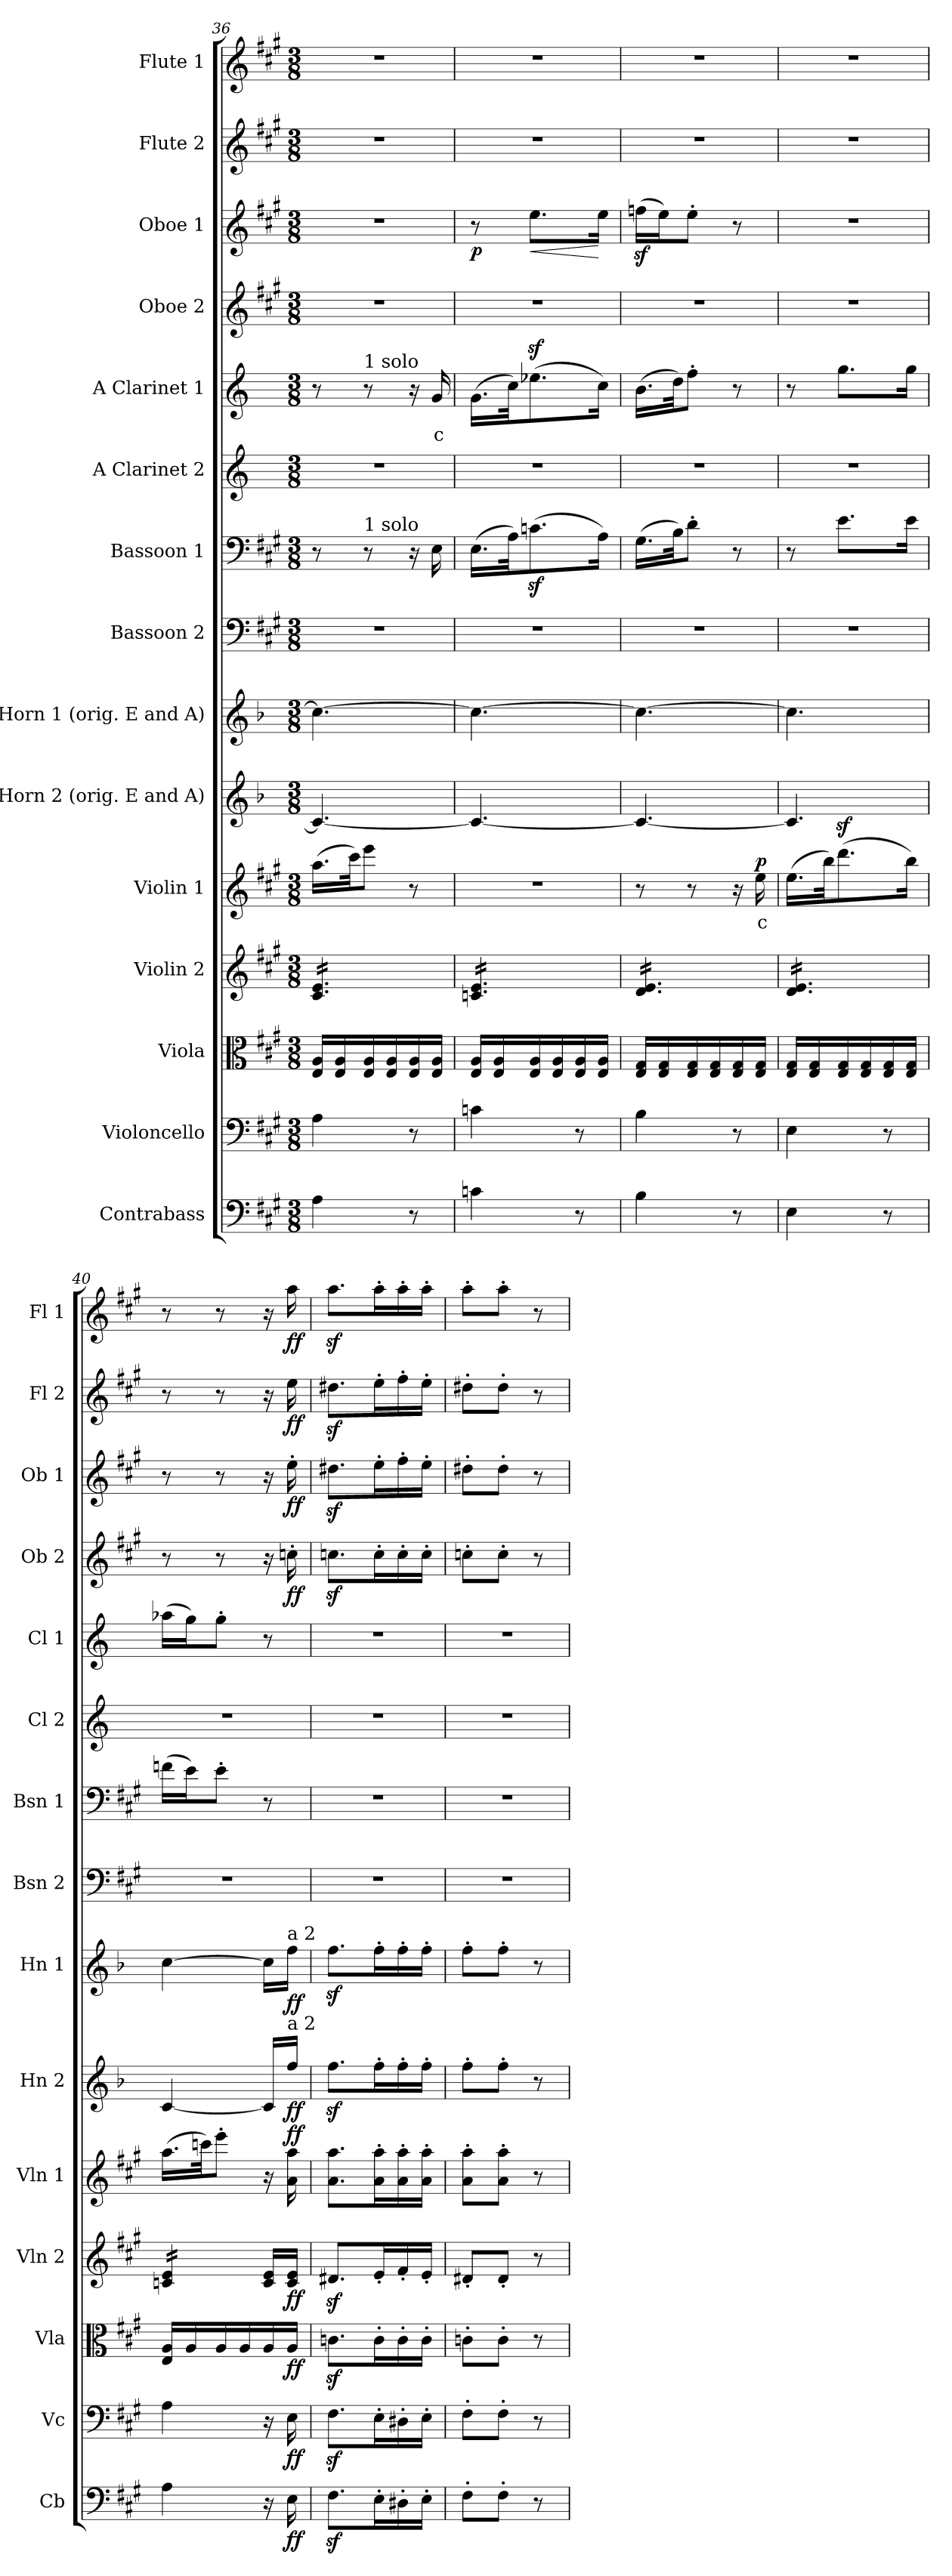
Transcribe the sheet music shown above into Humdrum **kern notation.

**kern	**dynam	**kern	**dynam	**kern	**dynam	**kern	**dynam	**kern	**text	**dynam	**kern	**dynam	**kern	**dynam	**kern	**kern	**kern	**kern	**text	**kern	**dynam	**kern	**dynam	**kern	**dynam	**kern	**dynam
*part15	*part15	*part14	*part14	*part13	*part13	*part12	*part12	*part11	*part11	*part11	*part10	*part10	*part9	*part9	*part8	*part7	*part6	*part5	*part5	*part4	*part4	*part3	*part3	*part2	*part2	*part1	*part1
*staff15	*staff15	*staff14	*staff14	*staff13	*staff13	*staff12	*staff12	*staff11	*staff11	*staff11	*staff10	*staff10	*staff9	*staff9	*staff8	*staff7	*staff6	*staff5	*staff5	*staff4	*staff4	*staff3	*staff3	*staff2	*staff2	*staff1	*staff1
*I"Contrabass	*	*I"Violoncello	*	*I"Viola	*	*I"Violin 2	*	*I"Violin 1	*	*	*I"E Horn 2 (orig. E and A)	*	*I"E Horn 1 (orig. E and A)	*	*I"Bassoon 2	*I"Bassoon 1	*I"A Clarinet 2	*I"A Clarinet 1	*	*I"Oboe 2	*	*I"Oboe 1	*	*I"Flute 2	*	*I"Flute 1	*
*I'Cb	*	*I'Vc	*	*I'Vla	*	*I'Vln 2	*	*I'Vln 1	*	*	*I'Hn 2	*	*I'Hn 1	*	*I'Bsn 2	*I'Bsn 1	*I'Cl 2	*I'Cl 1	*	*I'Ob 2	*	*I'Ob 1	*	*I'Fl 2	*	*I'Fl 1	*
*clefF4	*	*clefF4	*	*clefC3	*	*clefG2	*	*clefG2	*	*	*clefG2	*	*clefG2	*	*clefF4	*clefF4	*clefG2	*clefG2	*	*clefG2	*	*clefG2	*	*clefG2	*	*clefG2	*
*ITrd7c12	*	*	*	*	*	*	*	*	*	*	*ITrd5c8	*	*ITrd5c8	*	*	*	*ITrd2c3	*ITrd2c3	*	*	*	*	*	*	*	*	*
*k[f#c#g#]	*	*k[f#c#g#]	*	*k[f#c#g#]	*	*k[f#c#g#]	*	*k[f#c#g#]	*	*	*k[f#c#g#]	*	*k[f#c#g#]	*	*k[f#c#g#]	*k[f#c#g#]	*k[f#c#g#]	*k[f#c#g#]	*	*k[f#c#g#]	*	*k[f#c#g#]	*	*k[f#c#g#]	*	*k[f#c#g#]	*
*M3/8	*	*M3/8	*	*M3/8	*	*M3/8	*	*M3/8	*	*	*M3/8	*	*M3/8	*	*M3/8	*M3/8	*M3/8	*M3/8	*	*M3/8	*	*M3/8	*	*M3/8	*	*M3/8	*
=36	=36	=36	=36	=36	=36	=36	=36	=36	=36	=36	=36	=36	=36	=36	=36	=36	=36	=36	=36	=36	=36	=36	=36	=36	=36	=36	=36
*	*	*	*	*	*	*tremolo	*	*	*	*	*	*	*	*	*	*	*	*	*	*	*	*	*	*	*	*	*
4AA\	.	4A\	.	16E/ 16A/LL	.	16c#/ 16e/LL	.	(16.aa\LL	.	.	4.E/_	.	4.e\_	.	4.r	8r	4.r	8r	.	4.r	.	4.r	.	4.r	.	4.r	.
.	.	.	.	16E/ 16A/	.	16c#/ 16e/	.	.	.	.	.	.	.	.	.	.	.	.	.	.	.	.	.	.	.	.	.
.	.	.	.	.	.	.	.	32ccc#\JK)	.	.	.	.	.	.	.	.	.	.	.	.	.	.	.	.	.	.	.
!	!	!	!	!	!	!	!	!	!	!	!	!	!	!	!	!	!	!LO:TX:a:t=1 solo	!	!	!	!	!	!	!	!	!
!	!	!	!	!	!	!	!	!	!	!	!	!	!	!	!	!LO:TX:a:t=1 solo	!	!	!	!	!	!	!	!	!	!	!
.	.	.	.	16E/ 16A/	.	16c#/ 16e/	.	8eee\J	.	.	.	.	.	.	.	8r	.	8r	.	.	.	.	.	.	.	.	.
.	.	.	.	16E/ 16A/	.	16c#/ 16e/	.	.	.	.	.	.	.	.	.	.	.	.	.	.	.	.	.	.	.	.	.
8r	.	8r	.	16E/ 16A/	.	16c#/ 16e/	.	8r	.	.	.	.	.	.	.	16r	.	16r	.	.	.	.	.	.	.	.	.
!	!	!	!	!	!	!	!	!	!	!	!	!	!	!	!	!	!	!	!LO:LY:b:color=#FF0000	!	!	!	!	!	!	!	!
.	.	.	.	16E/ 16A/JJ	.	16c#/ 16e/JJ	.	.	.	.	.	.	.	.	.	16E\	.	16e/	c	.	.	.	.	.	.	.	.
=37	=37	=37	=37	=37	=37	=37	=37	=37	=37	=37	=37	=37	=37	=37	=37	=37	=37	=37	=37	=37	=37	=37	=37	=37	=37	=37	=37
!	!	!	!	!	!	!	!	!	!	!	!	!	!	!	!	!	!	!	!	!	!	!	!LO:DY:b	!	!	!	!
4Cn\	.	4cn\	.	16E/ 16A/LL	.	16cn/ 16e/LL	.	4.r	.	.	4.E/_	.	4.e\_	.	4.r	(16.E\LL	4.r	(16.e\LL	.	4.r	.	8r	p	4.r	.	4.r	.
.	.	.	.	16E/ 16A/	.	16cn/ 16e/	.	.	.	.	.	.	.	.	.	.	.	.	.	.	.	.	.	.	.	.	.
.	.	.	.	.	.	.	.	.	.	.	.	.	.	.	.	32A\JK)	.	32a\JK)	.	.	.	.	.	.	.	.	.
!	!	!	!	!	!	!	!	!	!	!	!	!	!	!	!	!	!	!	!	!	!	!	!LO:HP:b	!	!	!	!
.	.	.	.	16E/ 16A/	.	16cn/ 16e/	.	.	.	.	.	.	.	.	.	(8.cnz<\	.	(8.ccnz<\	.	.	.	8.ee\L	<	.	.	.	.
.	.	.	.	16E/ 16A/	.	16cn/ 16e/	.	.	.	.	.	.	.	.	.	.	.	.	.	.	.	.	.	.	.	.	.
8r	.	8r	.	16E/ 16A/	.	16cn/ 16e/	.	.	.	.	.	.	.	.	.	.	.	.	.	.	.	.	.	.	.	.	.
.	.	.	.	16E/ 16A/JJ	.	16cn/ 16e/JJ	.	.	.	.	.	.	.	.	.	16A\Jk)	.	16a\Jk)	.	.	.	16ee\Jk	[	.	.	.	.
=38	=38	=38	=38	=38	=38	=38	=38	=38	=38	=38	=38	=38	=38	=38	=38	=38	=38	=38	=38	=38	=38	=38	=38	=38	=38	=38	=38
4BB\	.	4B\	.	16E/ 16G#/LL	.	16d/ 16e/LL	.	8r	.	.	4.E/_	.	4.e\_	.	4.r	(16.G#\LL	4.r	(16.g#\LL	.	4.r	.	(16ffnz<\LL	.	4.r	.	4.r	.
.	.	.	.	16E/ 16G#/	.	16d/ 16e/	.	.	.	.	.	.	.	.	.	.	.	.	.	.	.	16ee\J)	.	.	.	.	.
.	.	.	.	.	.	.	.	.	.	.	.	.	.	.	.	32B\JK)	.	32b\JK)	.	.	.	.	.	.	.	.	.
.	.	.	.	16E/ 16G#/	.	16d/ 16e/	.	8r	.	.	.	.	.	.	.	8d'\J	.	8dd'\J	.	.	.	8ee'\J	.	.	.	.	.
.	.	.	.	16E/ 16G#/	.	16d/ 16e/	.	.	.	.	.	.	.	.	.	.	.	.	.	.	.	.	.	.	.	.	.
8r	.	8r	.	16E/ 16G#/	.	16d/ 16e/	.	16r	.	.	.	.	.	.	.	8r	.	8r	.	.	.	8r	.	.	.	.	.
!	!	!	!	!	!	!	!	!	!LO:LY:b:color=#FF0000	!LO:DY:b	!	!	!	!	!	!	!	!	!	!	!	!	!	!	!	!	!
.	.	.	.	16E/ 16G#/JJ	.	16d/ 16e/JJ	.	16ee\	c	p	.	.	.	.	.	.	.	.	.	.	.	.	.	.	.	.	.
=39	=39	=39	=39	=39	=39	=39	=39	=39	=39	=39	=39	=39	=39	=39	=39	=39	=39	=39	=39	=39	=39	=39	=39	=39	=39	=39	=39
4EE\	.	4E\	.	16E/ 16G#/LL	.	16d/ 16e/LL	.	(16.ee\LL	.	.	4.E/]	.	4.e\]	.	4.r	8r	4.r	8r	.	4.r	.	4.r	.	4.r	.	4.r	.
.	.	.	.	16E/ 16G#/	.	16d/ 16e/	.	.	.	.	.	.	.	.	.	.	.	.	.	.	.	.	.	.	.	.	.
.	.	.	.	.	.	.	.	32bb\JK)	.	.	.	.	.	.	.	.	.	.	.	.	.	.	.	.	.	.	.
.	.	.	.	16E/ 16G#/	.	16d/ 16e/	.	(8.dddz<\	.	.	.	.	.	.	.	8.e\L	.	8.ee\L	.	.	.	.	.	.	.	.	.
.	.	.	.	16E/ 16G#/	.	16d/ 16e/	.	.	.	.	.	.	.	.	.	.	.	.	.	.	.	.	.	.	.	.	.
8r	.	8r	.	16E/ 16G#/	.	16d/ 16e/	.	.	.	.	.	.	.	.	.	.	.	.	.	.	.	.	.	.	.	.	.
.	.	.	.	16E/ 16G#/JJ	.	16d/ 16e/JJ	.	16bb\Jk)	.	.	.	.	.	.	.	16e\Jk	.	16ee\Jk	.	.	.	.	.	.	.	.	.
=40	=40	=40	=40	=40	=40	=40	=40	=40	=40	=40	=40	=40	=40	=40	=40	=40	=40	=40	=40	=40	=40	=40	=40	=40	=40	=40	=40
4AA\	.	4A\	.	16E/ 16A/LL	.	16cn/ 16e/LL	.	(16.aa\LL	.	.	[4E/	.	[4e\	.	4.r	(16fn\LL	4.r	(16ffn\LL	.	8r	.	8r	.	8r	.	8r	.
.	.	.	.	16A/	.	16cn/ 16e/	.	.	.	.	.	.	.	.	.	16e\J)	.	16ee\J)	.	.	.	.	.	.	.	.	.
.	.	.	.	.	.	.	.	32cccn\JK)	.	.	.	.	.	.	.	.	.	.	.	.	.	.	.	.	.	.	.
.	.	.	.	16A/	.	16cn/ 16e/	.	8eee'\J	.	.	.	.	.	.	.	8e'\J	.	8ee'\J	.	8r	.	8r	.	8r	.	8r	.
.	.	.	.	16A/	.	16cn/ 16e/JJ	.	.	.	.	.	.	.	.	.	.	.	.	.	.	.	.	.	.	.	.	.
*	*	*	*	*	*	*Xtremolo	*	*	*	*	*	*	*	*	*	*	*	*	*	*	*	*	*	*	*	*	*
16r	.	16r	.	16A/	.	16c/ 16e/LL	.	16r	.	.	16E/LL]	.	16e\LL]	.	.	8r	.	8r	.	16r	.	16r	.	16r	.	16r	.
!	!	!	!	!	!	!	!	!	!	!	!	!	!LO:TX:a:t=a 2	!	!	!	!	!	!	!	!	!	!	!	!	!	!
!	!	!	!	!	!	!	!	!	!	!	!LO:TX:a:t=a 2	!	!	!	!	!	!	!	!	!	!	!	!	!	!	!	!
!	!LO:DY:b	!	!LO:DY:b	!	!LO:DY:b	!	!LO:DY:b	!	!	!LO:DY:b	!	!LO:DY:b	!	!LO:DY:b	!	!	!	!	!	!	!LO:DY:b	!	!LO:DY:b	!	!LO:DY:b	!	!LO:DY:b
16EE\	ff	16E\	ff	16A/JJ	ff	16c/ 16e/JJ	ff	16a\ 16aa\	.	ff	16a/JJ	ff	16a\JJ	ff	.	.	.	.	.	16ccn'\	ff	16ee'\	ff	16ee\	ff	16aa\	ff
=41	=41	=41	=41	=41	=41	=41	=41	=41	=41	=41	=41	=41	=41	=41	=41	=41	=41	=41	=41	=41	=41	=41	=41	=41	=41	=41	=41
8.FF#z<\L	.	8.F#z<\L	.	8.cnz<\L	.	8.d#Xz</L	.	8.a\ 8.aa\L	.	.	8.az<\L	.	8.az<\L	.	4.r	4.r	4.r	4.r	.	8.ccnz<\L	.	8.dd#Xz<\L	.	8.dd#Xz<\L	.	8.aaz<\L	.
16EE'\L	.	16E'\L	.	16c'\L	.	16e'/L	.	16a\' 16aa\'L	.	.	16a'\L	.	16a'\L	.	.	.	.	.	.	16cc'\L	.	16ee'\L	.	16ee'\L	.	16aa'\L	.
16DD#X'\	.	16D#X'\	.	16c'\	.	16f#'/	.	16a\' 16aa\'	.	.	16a'\	.	16a'\	.	.	.	.	.	.	16cc'\	.	16ff#'\	.	16ff#'\	.	16aa'\	.
16EE'\JJ	.	16E'\JJ	.	16c'\JJ	.	16e'/JJ	.	16a\' 16aa\'JJ	.	.	16a'\JJ	.	16a'\JJ	.	.	.	.	.	.	16cc'\JJ	.	16ee'\JJ	.	16ee'\JJ	.	16aa'\JJ	.
!!LO:PB:g=z
=42	=42	=42	=42	=42	=42	=42	=42	=42	=42	=42	=42	=42	=42	=42	=42	=42	=42	=42	=42	=42	=42	=42	=42	=42	=42	=42	=42
8FF#'\L	.	8F#'\L	.	8cn'\L	.	8d#X'/L	.	8a\' 8aa\'L	.	.	8a'\L	.	8a'\L	.	4.r	4.r	4.r	4.r	.	8ccn'\L	.	8dd#X'\L	.	8dd#X'\L	.	8aa'\L	.
8FF#'\J	.	8F#'\J	.	8c'\J	.	8d#'/J	.	8a\' 8aa\'J	.	.	8a'\J	.	8a'\J	.	.	.	.	.	.	8cc'\J	.	8dd#'\J	.	8dd#'\J	.	8aa'\J	.
8r	.	8r	.	8r	.	8r	.	8r	.	.	8r	.	8r	.	.	.	.	.	.	8r	.	8r	.	8r	.	8r	.
=	=	=	=	=	=	=	=	=	=	=	=	=	=	=	=	=	=	=	=	=	=	=	=	=	=	=	=
*-	*-	*-	*-	*-	*-	*-	*-	*-	*-	*-	*-	*-	*-	*-	*-	*-	*-	*-	*-	*-	*-	*-	*-	*-	*-	*-	*-
